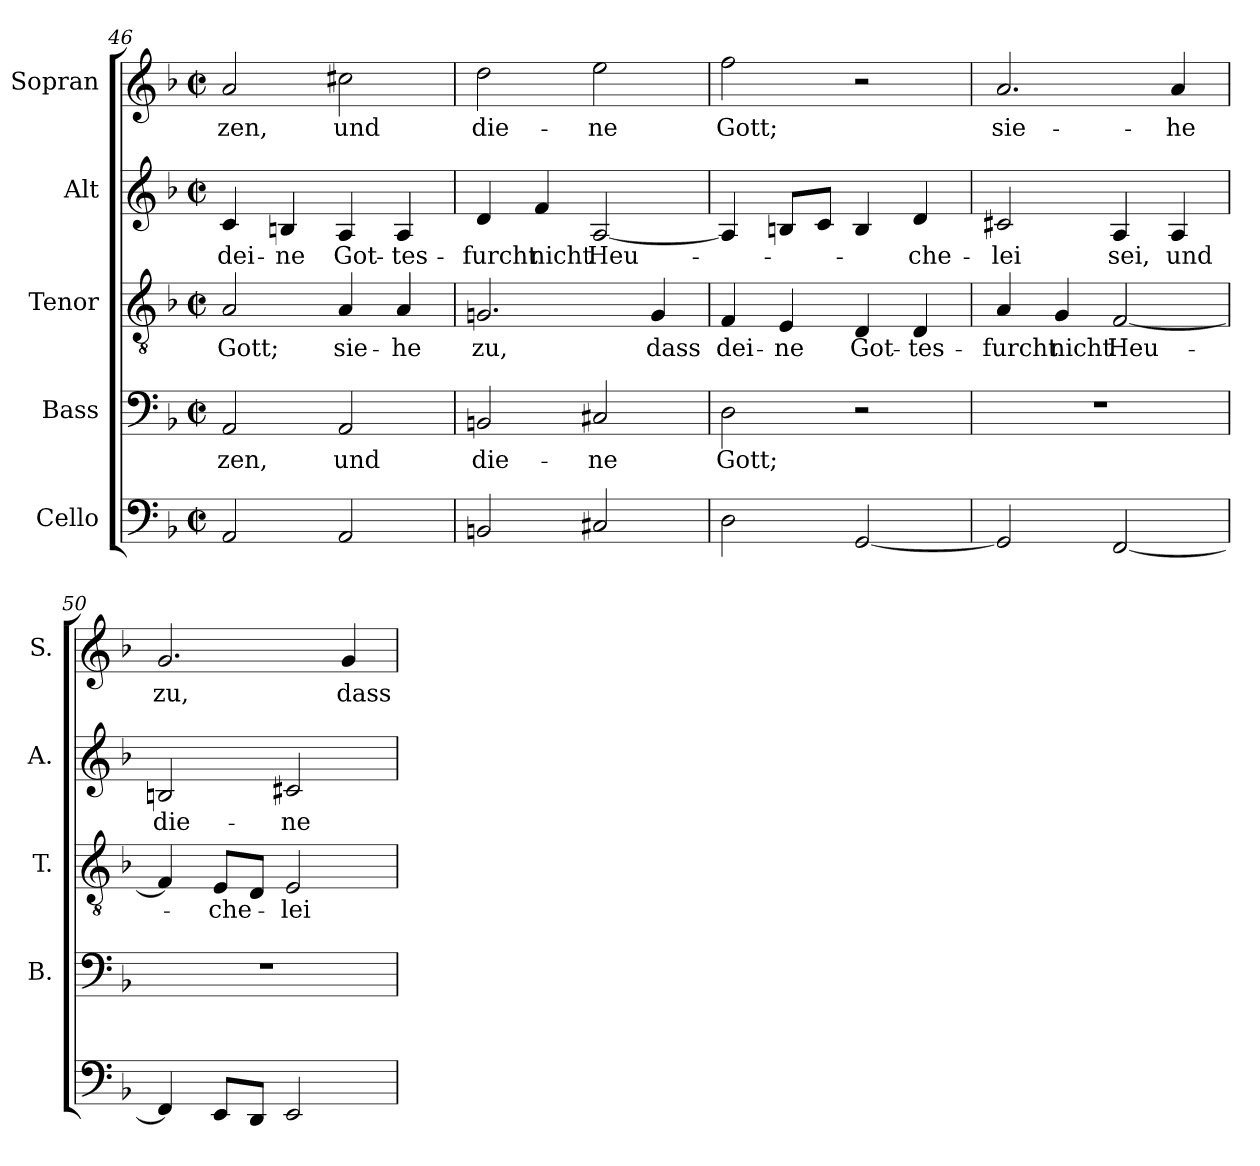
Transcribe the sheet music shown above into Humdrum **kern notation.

**kern	**kern	**text	**kern	**text	**kern	**text	**kern	**text
*part5	*part4	*part4	*part3	*part3	*part2	*part2	*part1	*part1
*staff5	*staff4	*staff4	*staff3	*staff3	*staff2	*staff2	*staff1	*staff1
*I"Cello	*I"Bass	*	*I"Tenor	*	*I"Alt	*	*I"Sopran	*
*	*I'B.	*	*I'T.	*	*I'A.	*	*I'S.	*
*clefF4	*clefF4	*	*clefGv2	*	*clefG2	*	*clefG2	*
*	*	*	*ITrd7c12	*	*	*	*	*
*k[b-]	*k[b-]	*	*k[b-]	*	*k[b-]	*	*k[b-]	*
*F:	*F:	*	*F:	*	*F:	*	*F:	*
*M2/2	*M2/2	*	*M2/2	*	*M2/2	*	*M2/2	*
*met(c|)	*met(c|)	*	*met(c|)	*	*met(c|)	*	*met(c|)	*
=46	=46	=46	=46	=46	=46	=46	=46	=46
!	!	!LO:LY:b:color=#000000	!	!	!	!	!	!
!	!	!	!	!LO:LY:b:color=#000000	!	!	!	!
!	!	!	!	!	!	!LO:LY:b:color=#000000	!	!
!	!	!	!	!	!	!	!	!LO:LY:b:color=#000000
2AAi/	2AAi/	-zen,	2AAi/	Gott;	4ci/	dei-	2ai/	-zen,
!	!	!	!	!	!	!LO:LY:b:color=#000000	!	!
.	.	.	.	.	4Bni/	-ne	.	.
!	!	!LO:LY:b:color=#000000	!	!	!	!	!	!
!	!	!	!	!LO:LY:b:color=#000000	!	!	!	!
!	!	!	!	!	!	!LO:LY:b:color=#000000	!	!
!	!	!	!	!	!	!	!	!LO:LY:b:color=#000000
2AAi/	2AAi/	und	4AAi/	sie-	4Ai/	Got-	2cc#Xi\	und
!	!	!	!	!LO:LY:b:color=#000000	!	!	!	!
!	!	!	!	!	!	!LO:LY:b:color=#000000	!	!
.	.	.	4AAi/	-he	4Ai/	-tes-	.	.
!!LO:PB:g=z
=47	=47	=47	=47	=47	=47	=47	=47	=47
!	!	!LO:LY:b:color=#000000	!	!	!	!	!	!
!	!	!	!	!LO:LY:b:color=#000000	!	!	!	!
!	!	!	!	!	!	!LO:LY:b:color=#000000	!	!
!	!	!	!	!	!	!	!	!LO:LY:b:color=#000000
2BBni/	2BBni/	die-	2.GGni/	zu,	4di/	-furcht	2ddi\	die-
!	!	!	!	!	!	!LO:LY:b:color=#000000	!	!
.	.	.	.	.	4fi/	nicht	.	.
!	!	!LO:LY:b:color=#000000	!	!	!	!	!	!
!	!	!	!	!	!	!LO:LY:b:color=#000000	!	!
!	!	!	!	!	!	!	!	!LO:LY:b:color=#000000
2C#Xi/	2C#Xi/	-ne	.	.	[<2Ai/	Heu-	2eei\	-ne
!	!	!	!	!LO:LY:b:color=#000000	!	!	!	!
.	.	.	4GGi/	dass	.	.	.	.
=48	=48	=48	=48	=48	=48	=48	=48	=48
!	!	!LO:LY:b:color=#000000	!	!	!	!	!	!
!	!	!	!	!LO:LY:b:color=#000000	!	!	!	!
!	!	!	!	!	!	!	!	!LO:LY:b:color=#000000
2Di\	2Di\	Gott;	4FFi/	dei-	4Ai/]	.	2ffi\	Gott;
!	!	!	!	!LO:LY:b:color=#000000	!	!	!	!
.	.	.	4EEi/	-ne	8Bni/L	.	.	.
.	.	.	.	.	8ci/J	.	.	.
!	!	!	!	!LO:LY:b:color=#000000	!	!	!	!
[<2GGi/	2r	.	4DDi/	Got-	4Bi/	.	2r	.
!	!	!	!	!LO:LY:b:color=#000000	!	!	!	!
!	!	!	!	!	!	!LO:LY:b:color=#000000	!	!
.	.	.	4DDi/	-tes-	4di/	-che-	.	.
=49	=49	=49	=49	=49	=49	=49	=49	=49
!	!	!	!	!LO:LY:b:color=#000000	!	!	!	!
!	!	!	!	!	!	!LO:LY:b:color=#000000	!	!
!	!	!	!	!	!	!	!	!LO:LY:b:color=#000000
2GGi/]	1r	.	4AAi/	-furcht	2c#Xi/	-lei	2.ai/	sie-
!	!	!	!	!LO:LY:b:color=#000000	!	!	!	!
.	.	.	4GGi/	nicht	.	.	.	.
!	!	!	!	!LO:LY:b:color=#000000	!	!	!	!
!	!	!	!	!	!	!LO:LY:b:color=#000000	!	!
[<2FFi/	.	.	[<2FFi/	Heu-	4Ai/	sei,	.	.
!	!	!	!	!	!	!LO:LY:b:color=#000000	!	!
!	!	!	!	!	!	!	!	!LO:LY:b:color=#000000
.	.	.	.	.	4Ai/	und	4ai/	-he
=50	=50	=50	=50	=50	=50	=50	=50	=50
!	!	!	!	!	!	!LO:LY:b:color=#000000	!	!
!	!	!	!	!	!	!	!	!LO:LY:b:color=#000000
4FFi/]	1r	.	4FFi/]	.	2Bni/	die-	2.gi/	zu,
!	!	!	!	!LO:LY:b:color=#000000	!	!	!	!
8EEi/L	.	.	8EEi/L	-che-	.	.	.	.
8DDi/J	.	.	8DDi/J	.	.	.	.	.
!	!	!	!	!LO:LY:b:color=#000000	!	!	!	!
!	!	!	!	!	!	!LO:LY:b:color=#000000	!	!
2EEi/	.	.	2EEi/	-lei	2c#Xi/	-ne	.	.
!	!	!	!	!	!	!	!	!LO:LY:b:color=#000000
.	.	.	.	.	.	.	4gi/	dass
=	=	=	=	=	=	=	=	=
*-	*-	*-	*-	*-	*-	*-	*-	*-
